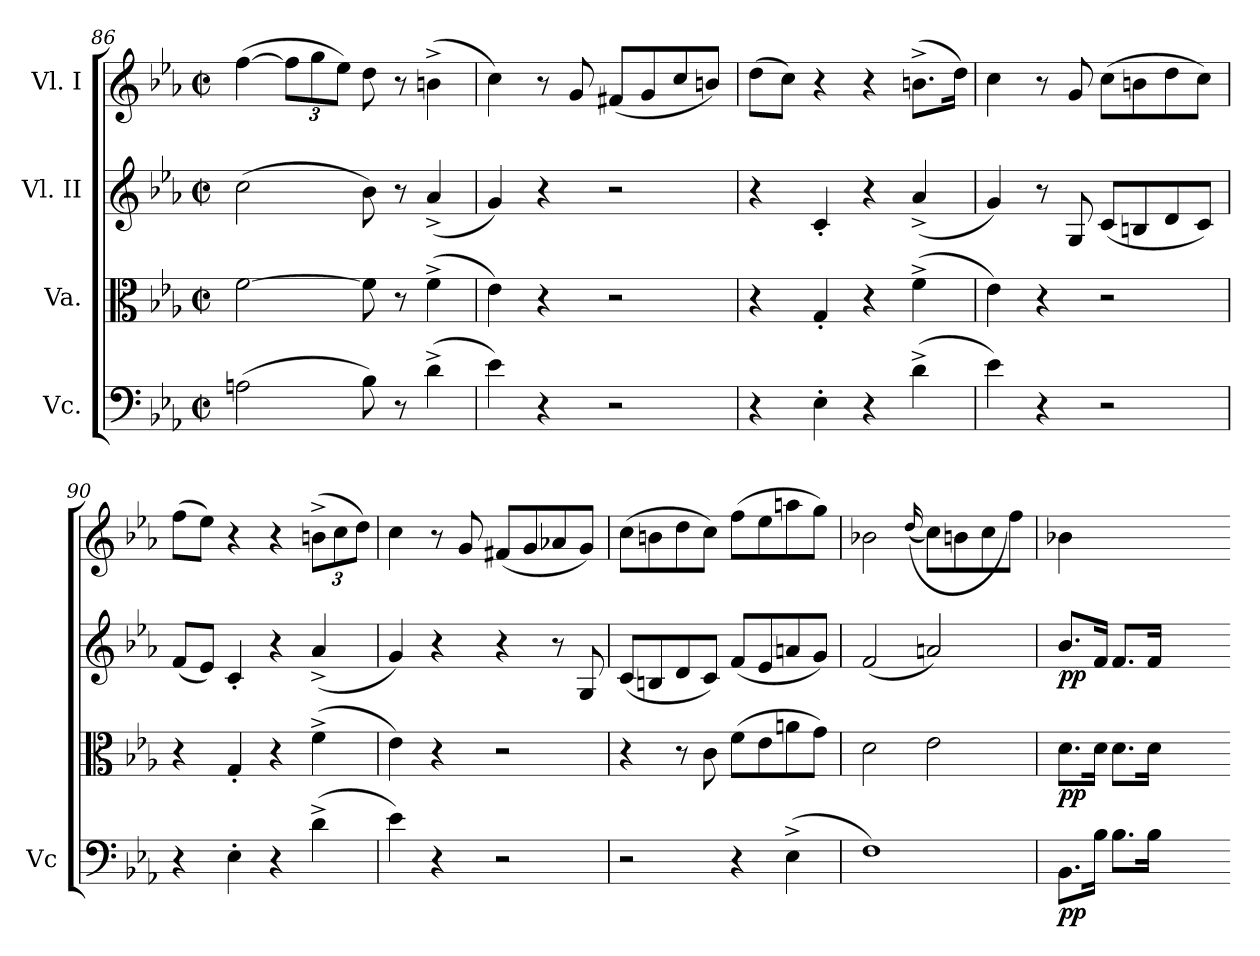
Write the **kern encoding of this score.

**kern	**dynam	**kern	**dynam	**kern	**dynam	**kern
*part4	*part4	*part3	*part3	*part2	*part2	*part1
*staff4	*staff4	*staff3	*staff3	*staff2	*staff2	*staff1
*I"Vc.	*	*I"Va.	*	*I"Vl. II	*	*I"Vl. I
*I'Vc	*	*	*	*	*	*
*clefF4	*	*clefC3	*	*clefG2	*	*clefG2
*k[b-e-a-]	*	*k[b-e-a-]	*	*k[b-e-a-]	*	*k[b-e-a-]
*E-:	*	*E-:	*	*E-:	*	*E-:
*M2/2	*	*M2/2	*	*M2/2	*	*M2/2
*met(c|)	*	*met(c|)	*	*met(c|)	*	*met(c|)
=86	=86	=86	=86	=86	=86	=86
(>2An\	.	[2f\	.	(>2cc\	.	(>[4ff\
*	*	*	*	*	*	*Xbrackettup
.	.	.	.	.	.	12ff\L]
.	.	.	.	.	.	12gg\
.	.	.	.	.	.	12ee-\J)
8B-\)	.	8f\]	.	8b-\)	.	8dd\
8r	.	8r	.	8r	.	8r
(>4d^\	.	(>4f^\	.	(<4a-^/	.	(>4bn^\
!!LO:LB:g=z
=87	=87	=87	=87	=87	=87	=87
4e-\)	.	4e-\)	.	4g/)	.	4cc\)
4r	.	4r	.	4r	.	8r
.	.	.	.	.	.	8g/
2r	.	2r	.	2r	.	(<8f#X/L
.	.	.	.	.	.	8g/
.	.	.	.	.	.	8cc/
.	.	.	.	.	.	8bn/J)
=88	=88	=88	=88	=88	=88	=88
4r	.	4r	.	4r	.	(>8dd\L
.	.	.	.	.	.	8cc\J)
4E-'\	.	4G'/	.	4c'/	.	4r
4r	.	4r	.	4r	.	4r
(>4d^\	.	(>4f^\	.	(<4a-^/	.	(>8.bn^\L
.	.	.	.	.	.	16dd\Jk)
=89	=89	=89	=89	=89	=89	=89
4e-\)	.	4e-\)	.	4g/)	.	4cc\
4r	.	4r	.	8r	.	8r
.	.	.	.	8G/	.	8g/
2r	.	2r	.	(<8c/L	.	(>8cc\L
.	.	.	.	8Bn/	.	8bn\
.	.	.	.	8d/	.	8dd\
.	.	.	.	8c/J)	.	8cc\J)
=90	=90	=90	=90	=90	=90	=90
4r	.	4r	.	(<8f/L	.	(>8ff\L
.	.	.	.	8e-/J)	.	8ee-\J)
4E-'\	.	4G'/	.	4c'/	.	4r
4r	.	4r	.	4r	.	4r
(>4d^\	.	(>4f^\	.	(<4a-^/	.	(>12bn^\L
.	.	.	.	.	.	12cc\
.	.	.	.	.	.	12dd\J)
=91	=91	=91	=91	=91	=91	=91
4e-\)	.	4e-\)	.	4g/)	.	4cc\
4r	.	4r	.	4r	.	8r
.	.	.	.	.	.	8g/
2r	.	2r	.	4r	.	(<8f#X/L
.	.	.	.	.	.	8g/
.	.	.	.	8r	.	8a-X/
.	.	.	.	8G/	.	8g/J)
=92	=92	=92	=92	=92	=92	=92
2r	.	4r	.	(<8c/L	.	(>8cc\L
.	.	.	.	8Bn/	.	8bn\
.	.	8r	.	8d/	.	8dd\
.	.	8c\	.	8c/J)	.	8cc\J)
4r	.	(>8f\L	.	(<8f/L	.	(>8ff\L
.	.	8e-\	.	8e-/	.	8ee-\
(>4E-^\	.	8an\	.	8an/	.	8aan\
.	.	8g\J)	.	8g/J)	.	8gg\J)
=93	=93	=93	=93	=93	=93	=93
1F)	.	2d\	.	(<2f/	.	2b-X\
.	.	.	.	.	.	(<(>16qqdd/
.	.	2e-\	.	2an/)	.	8cc\L)
.	.	.	.	.	.	8bn\
.	.	.	.	.	.	8cc\
.	.	.	.	.	.	8ff\J)
=94	=94	=94	=94	=94	=94	=94
!	!LO:DY:b	!	!LO:DY:b	!	!LO:DY:b	!
8.BB-\L	pp	8.d\L	pp	8.b-/L	pp	4b-X\
16B-!\Jk	.	16d!\Jk	.	16f!/Jk	.	.
8.B-!\L	.	8.d!\L	.	8.f!/L	.	4ryy
16B-!\Jk	.	16d!\Jk	.	16f!/Jk	.	.
2ryy	.	2ryy	.	2ryy	.	2ryy
=-	=-	=-	=-	=-	=-	=-
*-	*-	*-	*-	*-	*-	*-
